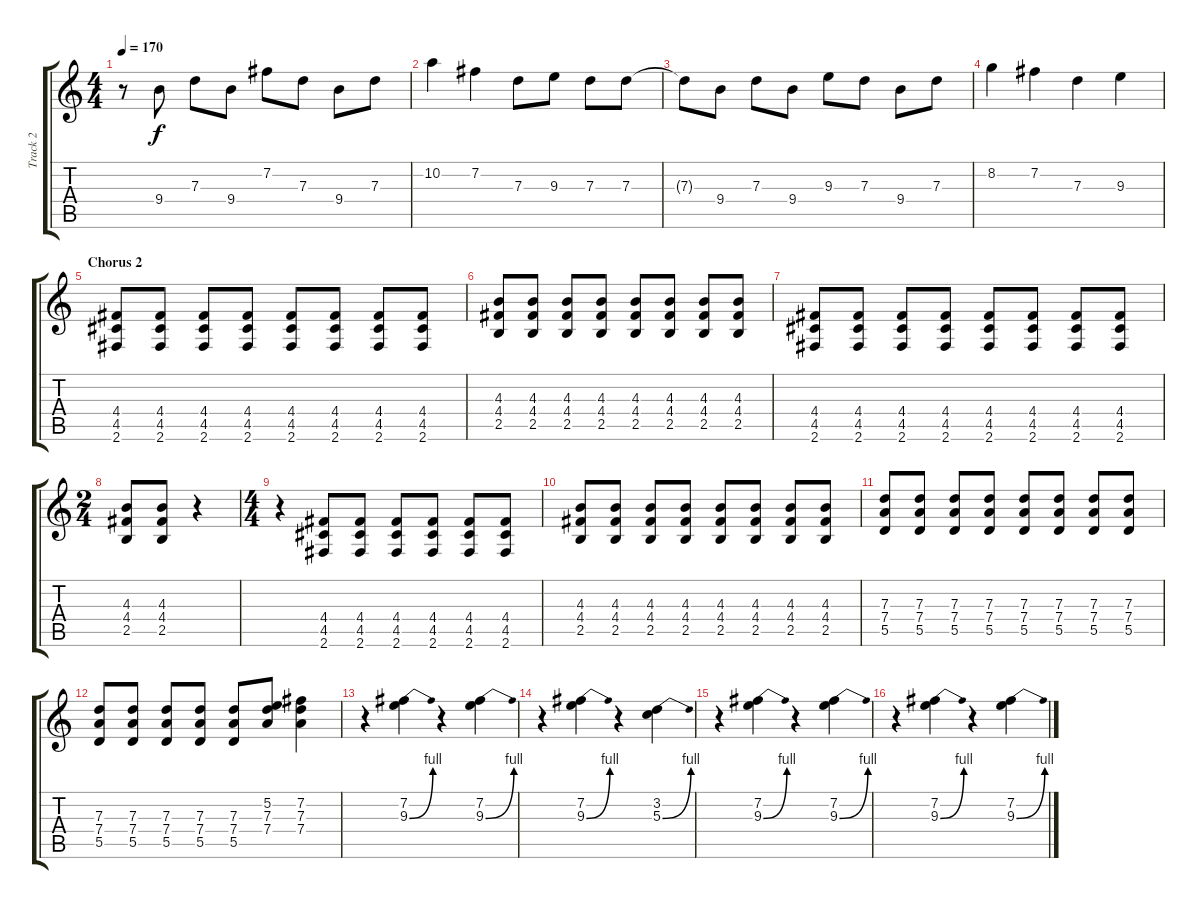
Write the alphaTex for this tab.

\track ("Track 2" "Track 2") {instrument overdrivenguitar}
\staff {score tabs}
\tuning (E4 B3 G3 D3 A2 E2) {hide}
\ts (4 4)
\tempo 170
\clef g2
\ks c
r.8{dy f} 9.4.8 7.3.8 9.4.8 7.2.8 7.3.8 9.4.8 7.3.8 |
10.2.4 7.2.4 7.3.8 9.3.8 7.3.8 7.3.8 |
7.3{t}.8 9.4.8 7.3.8 9.4.8 9.3.8 7.3.8 9.4.8 7.3.8 |
8.2.4 7.2.4 7.3.4 9.3.4 |
\section ("" "Chorus 2")
(4.4 4.5 2.6).8{volume 10} (4.4 4.5 2.6).8 (4.4 4.5 2.6).8 (4.4 4.5 2.6).8 (4.4 4.5 2.6).8 (4.4 4.5 2.6).8 (4.4 4.5 2.6).8 (4.4 4.5 2.6).8 |
(4.3 4.4 2.5).8 (4.3 4.4 2.5).8 (4.3 4.4 2.5).8 (4.3 4.4 2.5).8 (4.3 4.4 2.5).8 (4.3 4.4 2.5).8 (4.3 4.4 2.5).8 (4.3 4.4 2.5).8 |
(4.4 4.5 2.6).8 (4.4 4.5 2.6).8 (4.4 4.5 2.6).8 (4.4 4.5 2.6).8 (4.4 4.5 2.6).8 (4.4 4.5 2.6).8 (4.4 4.5 2.6).8 (4.4 4.5 2.6).8 |
\ts (2 4)
(4.3 4.4 2.5).8 (4.3 4.4 2.5).8 r.4 |
\ts (4 4)
r.4 (4.4 4.5 2.6).8 (4.4 4.5 2.6).8 (4.4 4.5 2.6).8 (4.4 4.5 2.6).8 (4.4 4.5 2.6).8 (4.4 4.5 2.6).8 |
(4.3 4.4 2.5).8 (4.3 4.4 2.5).8 (4.3 4.4 2.5).8 (4.3 4.4 2.5).8 (4.3 4.4 2.5).8 (4.3 4.4 2.5).8 (4.3 4.4 2.5).8 (4.3 4.4 2.5).8 |
(7.3 7.4 5.5).8 (7.3 7.4 5.5).8 (7.3 7.4 5.5).8 (7.3 7.4 5.5).8 (7.3 7.4 5.5).8 (7.3 7.4 5.5).8 (7.3 7.4 5.5).8 (7.3 7.4 5.5).8 |
(7.3 7.4 5.5).8 (7.3 7.4 5.5).8 (7.3 7.4 5.5).8 (7.3 7.4 5.5).8 (7.3 7.4 5.5).8 (5.2 7.3 7.4).8 (7.2 7.3 7.4).4 |
r.4{volume 13} (7.2 9.3{be (bend 0 0 60 4)}).4 r.4 (7.2 9.3{be (bend 0 0 60 4)}).4 |
r.4 (7.2 9.3{be (bend 0 0 60 4)}).4 r.4 (3.2 5.3{be (bend 0 0 60 4)}).4 |
r.4 (7.2 9.3{be (bend 0 0 60 4)}).4 r.4 (7.2 9.3{be (bend 0 0 60 4)}).4 |
r.4 (7.2 9.3{be (bend 0 0 60 4)}).4 r.4 (7.2 9.3{be (bend 0 0 60 4)}).4
